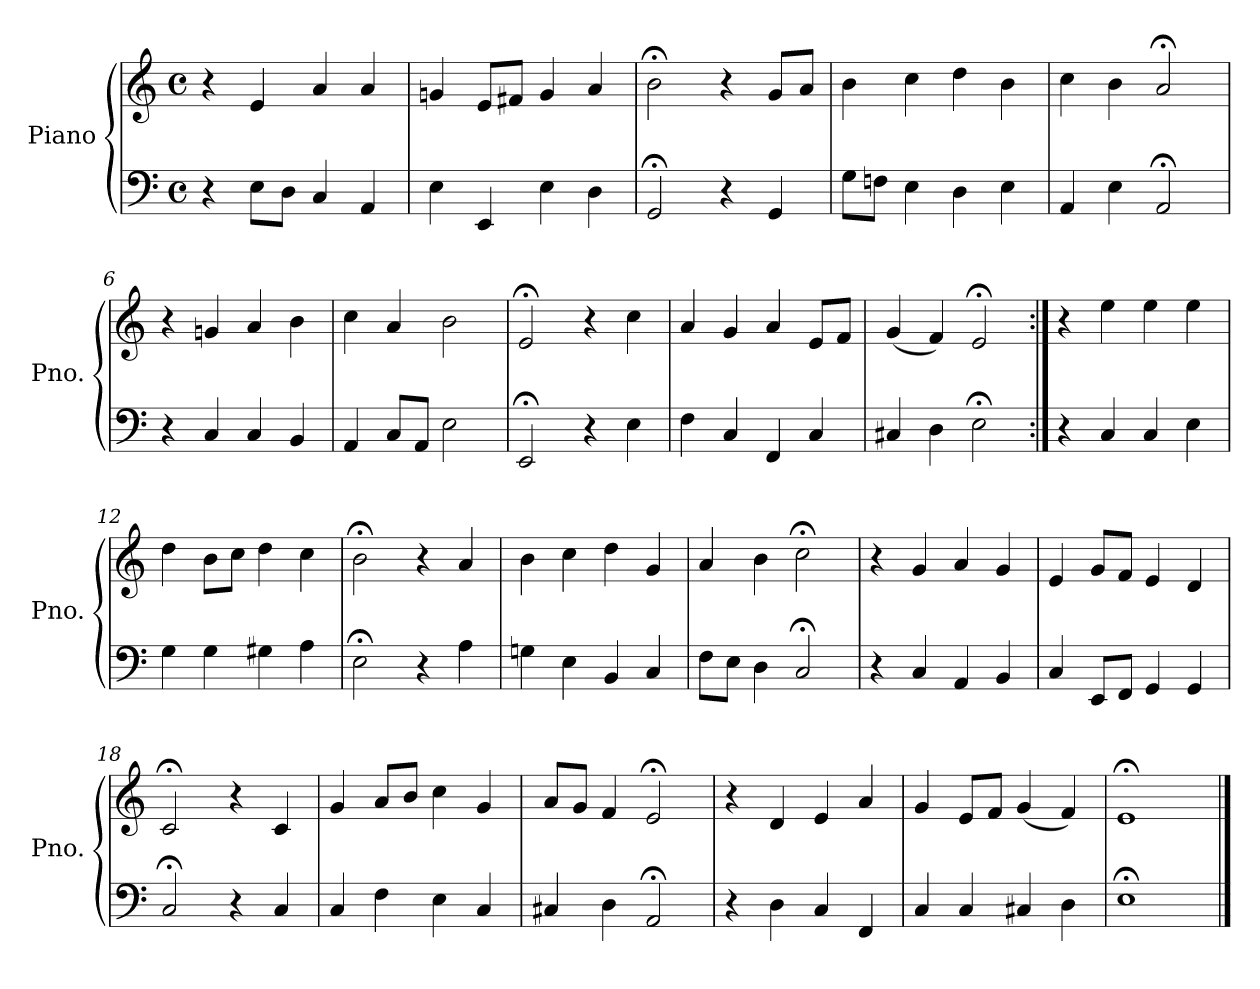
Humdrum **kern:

**kern	**kern
*part1	*part1
*staff2	*staff1
*I"Piano	*
*I'Pno.	*
*clefF4	*clefG2
*k[]	*k[]
*M4/4	*M4/4
*met(c)	*met(c)
=1	=1
4r	4r
8E\L	4e/
8D\J	.
4C/	4a/
4AA/	4a/
=2	=2
4E\	4gn/
4EE/	8e/L
.	8f#X/J
4E\	4g/
4D\	4a/
=3	=3
2GG;</	2b;<\
4r	4r
4GG/	8g/L
.	8a/J
=4	=4
8G\L	4b\
8Fn\J	.
4E\	4cc\
4D\	4dd\
4E\	4b\
=5	=5
4AA/	4cc\
4E\	4b\
2AA;</	2a;</
=6	=6
4r	4r
4C/	4gn/
4C/	4a/
4BB/	4b\
=7	=7
4AA/	4cc\
8C/L	4a/
8AA/J	.
2E\	2b\
!!LO:LB:g=z
=8	=8
2EE;</	2e;</
4r	4r
4E\	4cc\
=9	=9
4F\	4a/
4C/	4g/
4FF/	4a/
4C/	8e/L
.	8f/J
=10	=10
4C#X/	(4g/
4D\	4f/)
2E;<\	2e;</
=11:|!	=11:|!
4r	4r
4C/	4ee\
4C/	4ee\
4E\	4ee\
=12	=12
4G\	4dd\
4G\	8b\L
.	8cc\J
4G#X\	4dd\
4A\	4cc\
=13	=13
2E;<\	2b;<\
4r	4r
4A\	4a/
=14	=14
4Gn\	4b\
4E\	4cc\
4BB/	4dd\
4C/	4g/
=15	=15
8F\L	4a/
8E\J	.
4D\	4b\
2C;</	2cc;<\
!!LO:LB:g=z
=16	=16
4r	4r
4C/	4g/
4AA/	4a/
4BB/	4g/
=17	=17
4C/	4e/
8EE/L	8g/L
8FF/J	8f/J
4GG/	4e/
4GG/	4d/
=18	=18
2C;</	2c;</
4r	4r
4C/	4c/
=19	=19
4C/	4g/
4F\	8a/L
.	8b/J
4E\	4cc\
4C/	4g/
=20	=20
4C#X/	8a/L
.	8g/J
4D\	4f/
2AA;</	2e;</
=21	=21
4r	4r
4D\	4d/
4C/	4e/
4FF/	4a/
=22	=22
4C/	4g/
4C/	8e/L
.	8f/J
4C#X/	(4g/
4D\	4f/)
=23	=23
1E;<	1e;<
==	==
*-	*-
